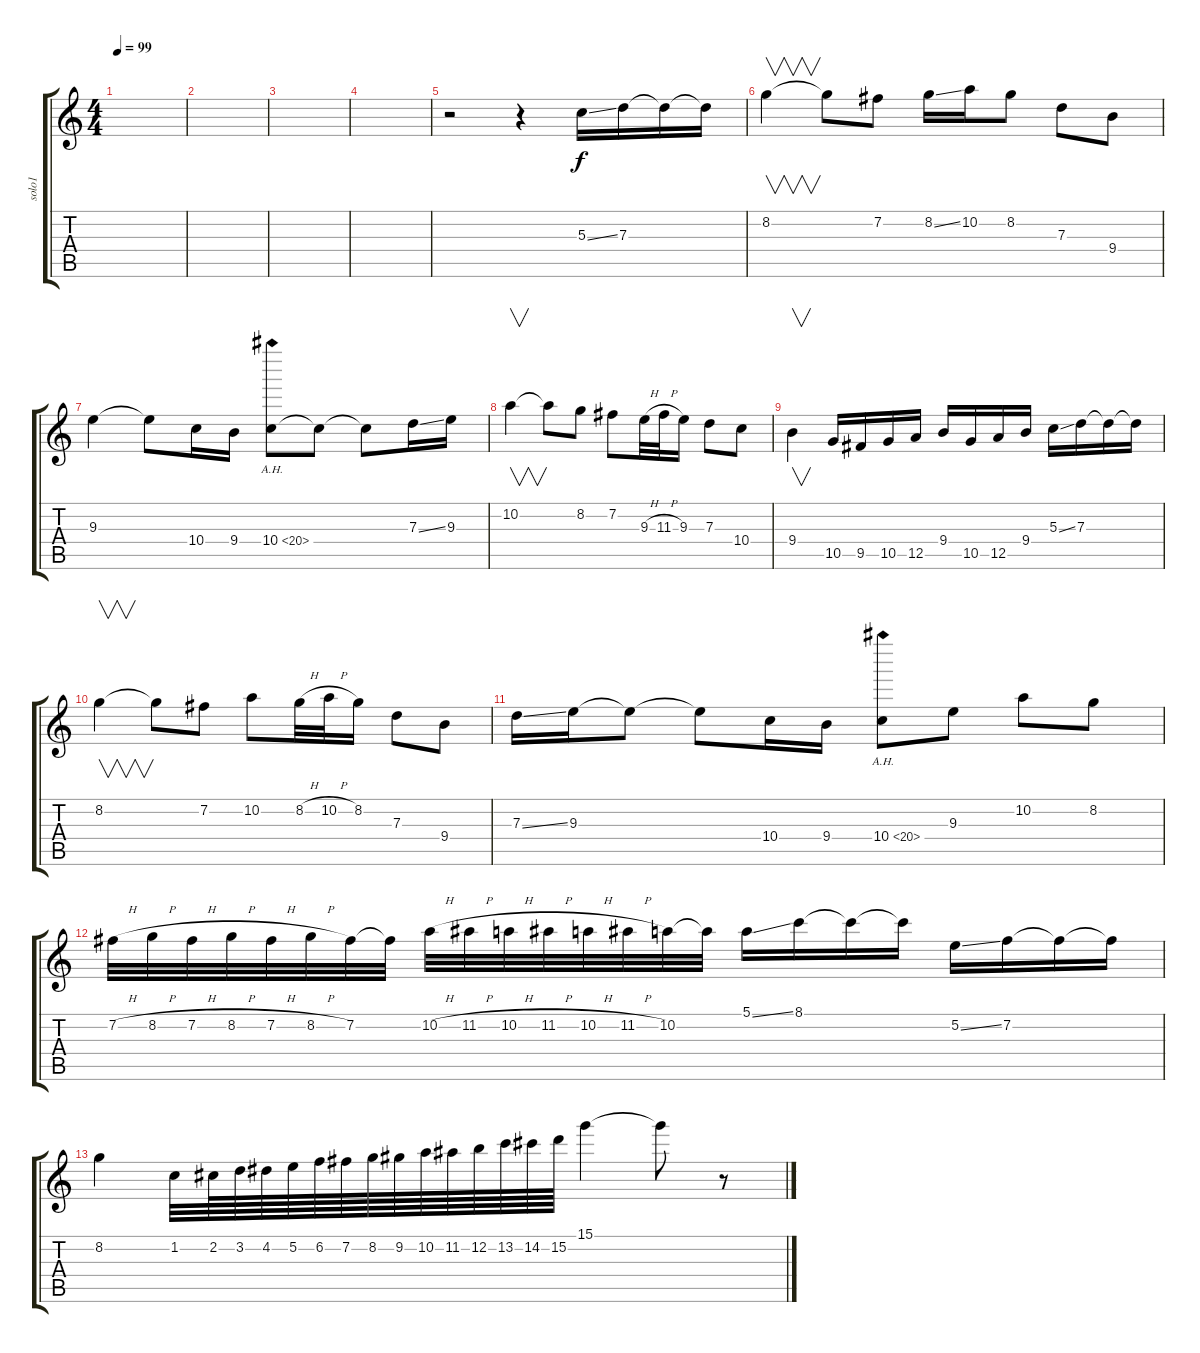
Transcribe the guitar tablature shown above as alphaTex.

\track ("solo1" "solo1") {instrument overdrivenguitar}
\staff {score tabs}
\tuning (E4 B3 G3 D3 A2 E2) {hide}
\ts (4 4)
\tempo 99
\clef g2
\ks c
|
|
|
|
r.2 r.4 5.3{ss}.16 7.3.16 7.3{t}.16 7.3{t}.16 |
8.2.4{v} 8.2{t}.8 7.2.8 8.2{ss}.16 10.2.16 8.2.8 7.3.8 9.4.8 |
9.3.4 9.3{t}.8 10.4.16 9.4.16 10.4{ah 10}.8 10.4{t}.8 10.4{t}.8 7.3{ss}.16 9.3.16 |
10.2.4{v} 10.2{t}.8 8.2.8 7.2.8 9.3{h}.32 11.3{h}.32 9.3.16 7.3.8 10.4.8 |
9.4.4{v} 10.5.16 9.5.16 10.5.16 12.5.16 9.4.16 10.5.16 12.5.16 9.4.16 5.3{ss}.16 7.3.16 7.3{t}.16 7.3{t}.16 |
8.2.4{v} 8.2{t}.8 7.2.8 10.2.8 8.2{h}.32 10.2{h}.32 8.2.16 7.3.8 9.4.8 |
7.3{ss}.16 9.3.16 9.3{t}.8 9.3{t}.8 10.4.16 9.4.16 10.4{ah 10}.8 9.3.8 10.2.8 8.2.8 |
7.2{h}.32 8.2{h}.32 7.2{h}.32 8.2{h}.32 7.2{h}.32 8.2{h}.32 7.2.32 7.2{t}.32 10.2{h}.32 11.2{h}.32 10.2{h}.32 11.2{h}.32 10.2{h}.32 11.2{h}.32 10.2.32 10.2{t}.32 5.1{ss}.16 8.1.16 8.1{t}.16 8.1{t}.16 5.2{ss}.16 7.2.16 7.2{t}.16 7.2{t}.16 |
8.2.4 1.2.32 2.2.64 3.2.64 4.2.64 5.2.64 6.2.64 7.2.64 8.2.64 9.2.64 10.2.64 11.2.64 12.2.64 13.2.64 14.2.64 15.2.64 15.1.4 15.1{t}.8 r.8
